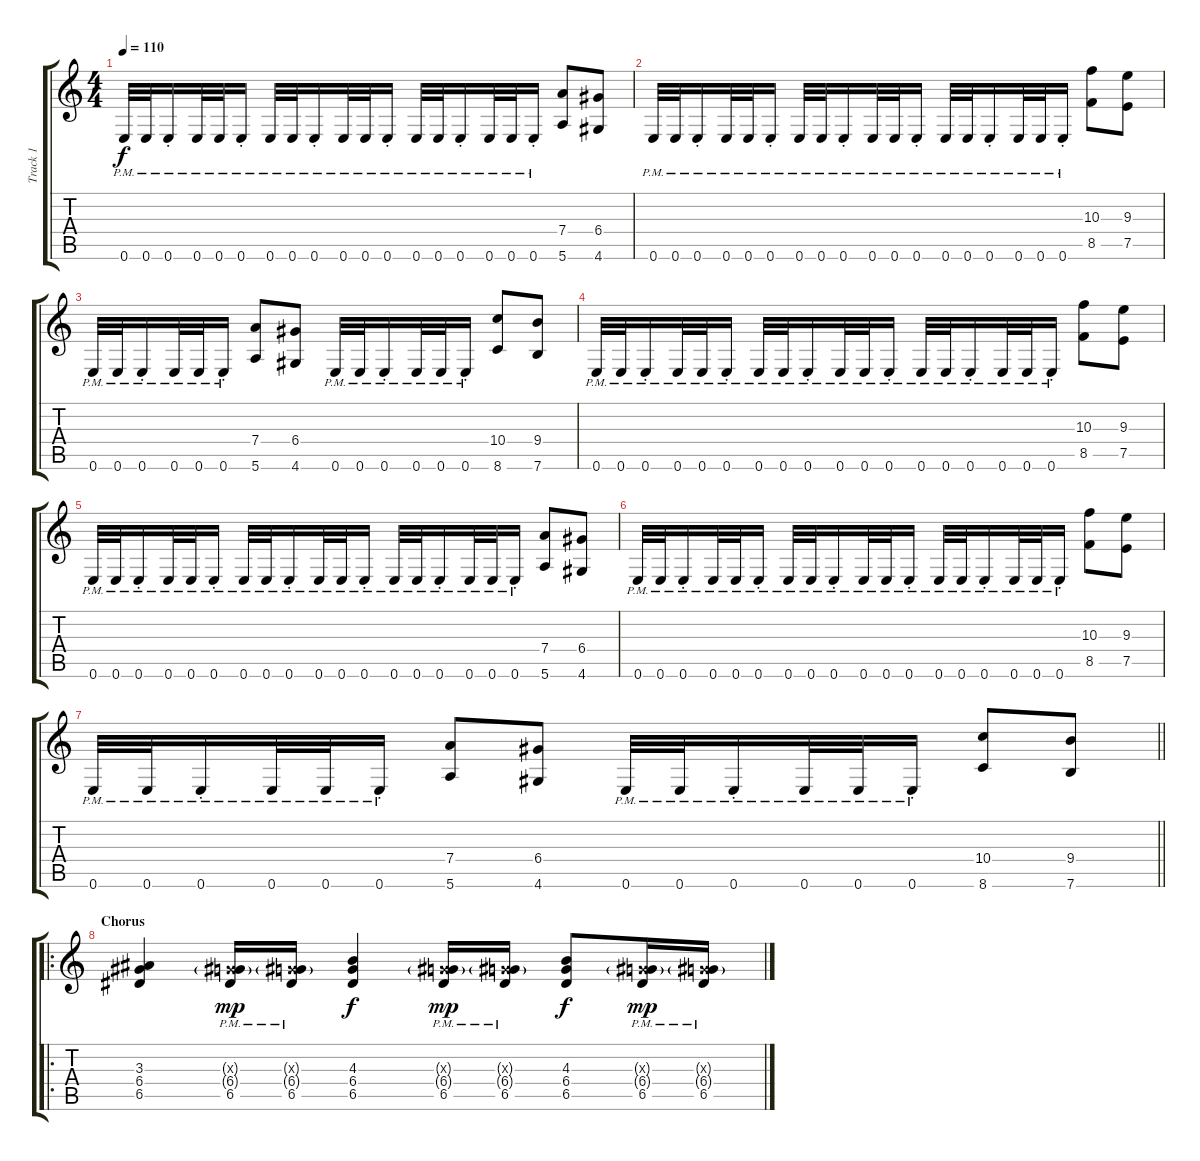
\track ("Track 1" "Track 1") {instrument distortionguitar}
\staff {score tabs}
\tuning (E4 B3 G3 D3 A2 E2) {hide}
\ts (4 4)
\tempo 110
\clef g2
\ks c
0.6{pm}.32{dy f} 0.6{pm}.32 0.6{pm st}.16 0.6{pm}.32 0.6{pm}.32 0.6{pm st}.16 0.6{pm}.32 0.6{pm}.32 0.6{pm st}.16 0.6{pm}.32 0.6{pm}.32 0.6{pm st}.16 0.6{pm}.32 0.6{pm}.32 0.6{pm st}.16 0.6{pm}.32 0.6{pm}.32 0.6{pm st}.16 (7.4 5.6).8 (6.4 4.6).8 |
0.6{pm}.32 0.6{pm}.32 0.6{pm st}.16 0.6{pm}.32 0.6{pm}.32 0.6{pm st}.16 0.6{pm}.32 0.6{pm}.32 0.6{pm st}.16 0.6{pm}.32 0.6{pm}.32 0.6{pm st}.16 0.6{pm}.32 0.6{pm}.32 0.6{pm st}.16 0.6{pm}.32 0.6{pm}.32 0.6{pm st}.16 (10.3 8.5).8 (9.3 7.5).8 |
0.6{pm}.32 0.6{pm}.32 0.6{pm st}.16 0.6{pm}.32 0.6{pm}.32 0.6{pm st}.16 (7.4 5.6).8 (6.4 4.6).8 0.6{pm}.32 0.6{pm}.32 0.6{pm st}.16 0.6{pm}.32 0.6{pm}.32 0.6{pm st}.16 (10.4 8.6).8 (9.4 7.6).8 |
0.6{pm}.32 0.6{pm}.32 0.6{pm st}.16 0.6{pm}.32 0.6{pm}.32 0.6{pm st}.16 0.6{pm}.32 0.6{pm}.32 0.6{pm st}.16 0.6{pm}.32 0.6{pm}.32 0.6{pm st}.16 0.6{pm}.32 0.6{pm}.32 0.6{pm st}.16 0.6{pm}.32 0.6{pm}.32 0.6{pm st}.16 (10.3 8.5).8 (9.3 7.5).8 |
0.6{pm}.32 0.6{pm}.32 0.6{pm st}.16 0.6{pm}.32 0.6{pm}.32 0.6{pm st}.16 0.6{pm}.32 0.6{pm}.32 0.6{pm st}.16 0.6{pm}.32 0.6{pm}.32 0.6{pm st}.16 0.6{pm}.32 0.6{pm}.32 0.6{pm st}.16 0.6{pm}.32 0.6{pm}.32 0.6{pm st}.16 (7.4 5.6).8 (6.4 4.6).8 |
0.6{pm}.32 0.6{pm}.32 0.6{pm st}.16 0.6{pm}.32 0.6{pm}.32 0.6{pm st}.16 0.6{pm}.32 0.6{pm}.32 0.6{pm st}.16 0.6{pm}.32 0.6{pm}.32 0.6{pm st}.16 0.6{pm}.32 0.6{pm}.32 0.6{pm st}.16 0.6{pm}.32 0.6{pm}.32 0.6{pm st}.16 (10.3 8.5).8 (9.3 7.5).8 |
\barLineRight lightlight
0.6{pm}.32 0.6{pm}.32 0.6{pm st}.16 0.6{pm}.32 0.6{pm}.32 0.6{pm st}.16 (7.4 5.6).8 (6.4 4.6).8 0.6{pm}.32 0.6{pm}.32 0.6{pm st}.16 0.6{pm}.32 0.6{pm}.32 0.6{pm st}.16 (10.4 8.6).8 (9.4 7.6).8 |
\ro
\section ("" "Chorus")
(3.3 6.4 6.5).4 (0.3{g x} 6.4{g pm} 6.5{pm}).16{dy mp} (0.3{g x} 6.4{g pm} 6.5{pm}).16 (4.3 6.4 6.5).4{dy f} (0.3{g x} 6.4{g pm} 6.5{pm}).16{dy mp} (0.3{g x} 6.4{g pm} 6.5{pm}).16 (4.3 6.4 6.5).8{dy f} (0.3{g x} 6.4{g pm} 6.5{pm}).16{dy mp} (0.3{g x} 6.4{g pm} 6.5{pm}).16
